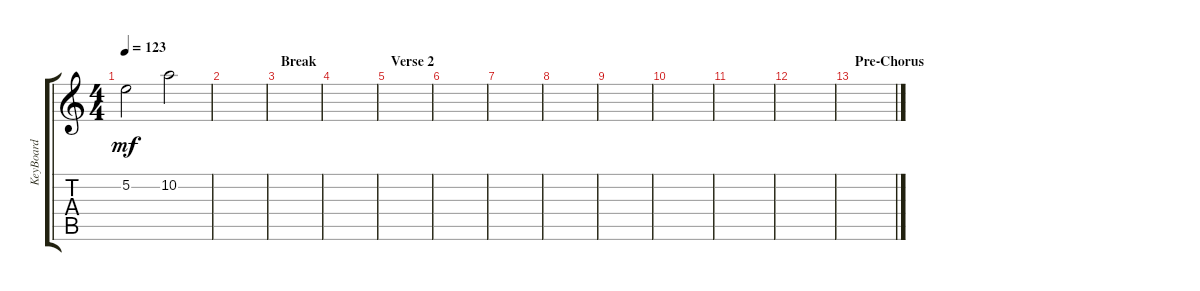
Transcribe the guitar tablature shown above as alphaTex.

\track ("KeyBoard" "KeyBoard") {instrument acousticguitarsteel}
\staff {score tabs}
\tuning (E4 B3 G3 D3 A2 E2) {hide}
\ts (4 4)
\tempo 123
\clef g2
\ks c
5.2.2{dy mf} 10.2.2 |
|
\section ("" "Break")
|
|
\section ("" "Verse 2")
|
|
|
|
|
|
|
|
\section ("" "Pre-Chorus")
